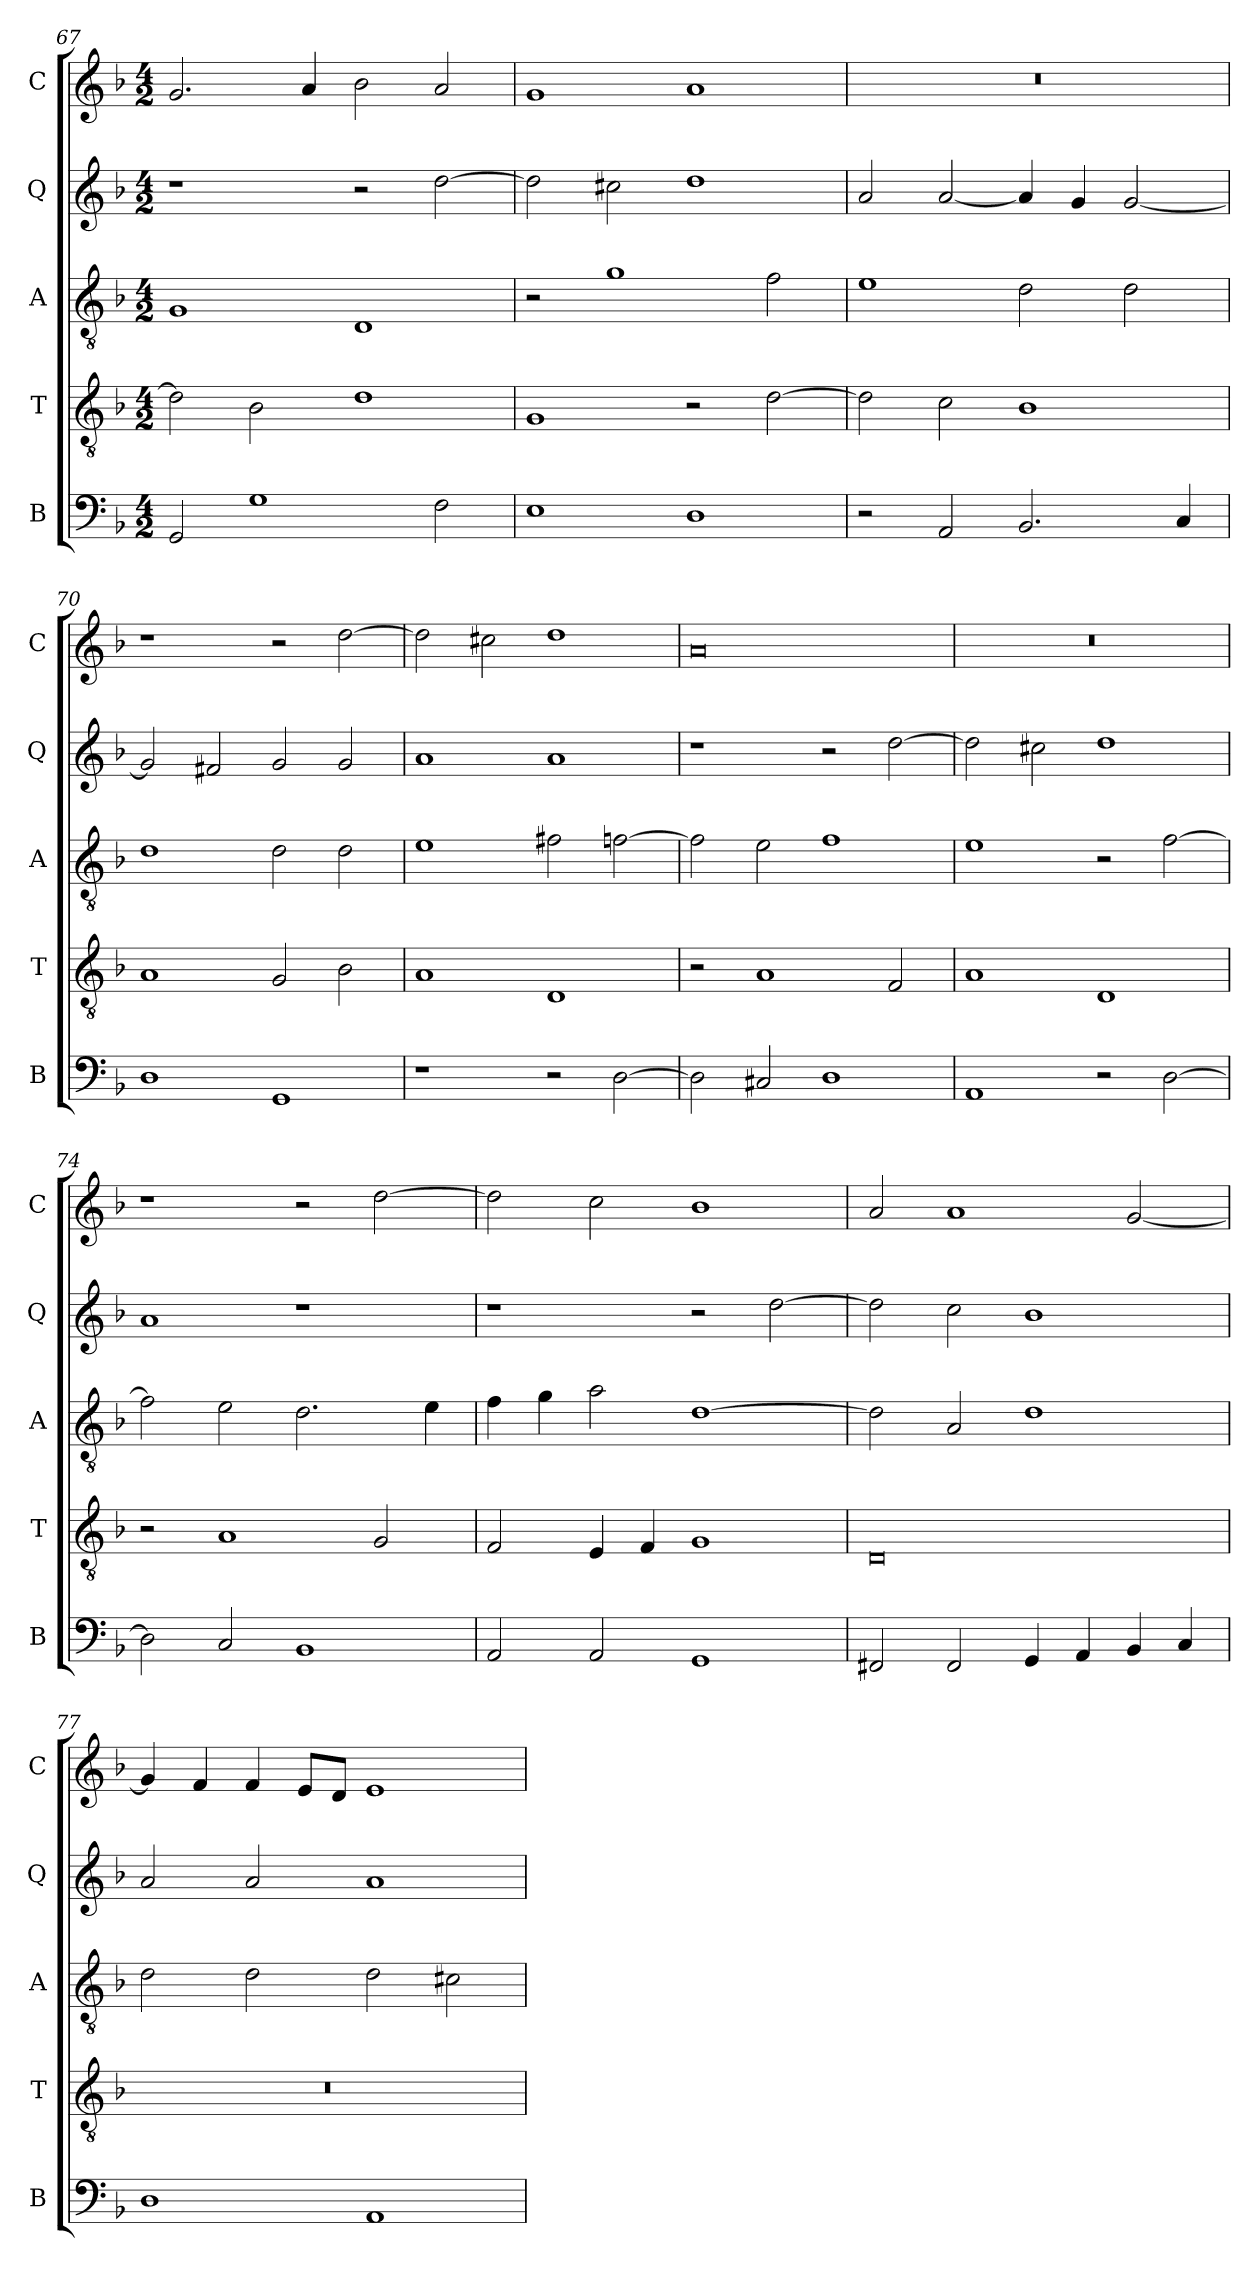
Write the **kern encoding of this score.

**kern	**kern	**kern	**kern	**kern
*part5	*part4	*part3	*part2	*part1
*staff5	*staff4	*staff3	*staff2	*staff1
*I"B	*I"T	*I"A	*I"Q	*I"C
*I'B	*I'T	*I'A	*I'Q	*I'C
*clefF4	*clefGv2	*clefGv2	*clefG2	*clefG2
*	*ITrd7c12	*ITrd7c12	*	*
*k[b-]	*k[b-]	*k[b-]	*k[b-]	*k[b-]
*F:	*F:	*F:	*F:	*F:
*M4/2	*M4/2	*M4/2	*M4/2	*M4/2
=67	=67	=67	=67	=67
2GGi/	2Di\]	1GGi	1r	2.gi/
1Gi	2BB-i\	.	.	.
.	.	.	.	4ai/
.	1Di	1DDi	2r	2b-i\
2Fi\	.	.	[>2ddi\	2ai/
=68	=68	=68	=68	=68
1Ei	1GGi	2r	2ddi\]	1gi
.	.	1Gi	2cc#Xi\	.
1Di	2r	.	1ddi	1ai
.	[>2Di\	2Fi\	.	.
!!LO:LB:g=z
=69	=69	=69	=69	=69
!	!	!	!	!LO:N:vis=1
2r	2Di\]	1Ei	2ai/	0r
2AAi/	2Ci\	.	[<2ai/	.
2.BB-i/	1BB-i	2Di\	4ai/]	.
.	.	.	4gi/	.
.	.	2Di\	[<2gi/	.
4Ci/	.	.	.	.
=70	=70	=70	=70	=70
1Di	1AAi	1Di	2gi/]	1r
.	.	.	2f#Xi/	.
1GGi	2GGi/	2Di\	2gi/	2r
.	2BB-i\	2Di\	2gi/	[>2ddi\
=71	=71	=71	=71	=71
1r	1AAi	1Ei	1ai	2ddi\]
.	.	.	.	2cc#Xi\
2r	1DDi	2F#Xi\	1ai	1ddi
[>2Di\	.	[>2Fni\	.	.
!!LO:PB:g=z
=72	=72	=72	=72	=72
2Di\]	2r	2Fi\]	1r	0ai
2C#Xi/	1AAi	2Ei\	.	.
1Di	.	1Fi	2r	.
.	2FFi/	.	[>2ddi\	.
=73	=73	=73	=73	=73
!	!	!	!	!LO:N:vis=1
1AAi	1AAi	1Ei	2ddi\]	0r
.	.	.	2cc#Xi\	.
2r	1DDi	2r	1ddi	.
[>2Di\	.	[>2Fi\	.	.
=74	=74	=74	=74	=74
2Di\]	2r	2Fi\]	1ai	1r
2Ci/	1AAi	2Ei\	.	.
1BB-i	.	2.Di\	1r	2r
.	2GGi/	.	.	[>2ddi\
.	.	4Ei\	.	.
!!LO:LB:g=z
=75	=75	=75	=75	=75
2AAi/	2FFi/	4Fi\	1r	2ddi\]
.	.	4Gi\	.	.
2AAi/	4EEi/	2Ai\	.	2cci\
.	4FFi/	.	.	.
1GGi	1GGi	[>1Di	2r	1b-i
.	.	.	[>2ddi\	.
=76	=76	=76	=76	=76
2FF#Xi/	0DDi	2Di\]	2ddi\]	2ai/
2FF#i/	.	2AAi/	2cci\	1ai
4GGi/	.	1Di	1b-i	.
4AAi/	.	.	.	.
4BB-i/	.	.	.	[<2gi/
4Ci/	.	.	.	.
=77	=77	=77	=77	=77
!	!LO:N:vis=1	!	!	!
1Di	0r	2Di\	2ai/	4gi/]
.	.	.	.	4fi/
.	.	2Di\	2ai/	4fi/
.	.	.	.	8ei/L
.	.	.	.	8di/J
1AAi	.	2Di\	1ai	1ei
.	.	2C#Xi\	.	.
=	=	=	=	=
*-	*-	*-	*-	*-
